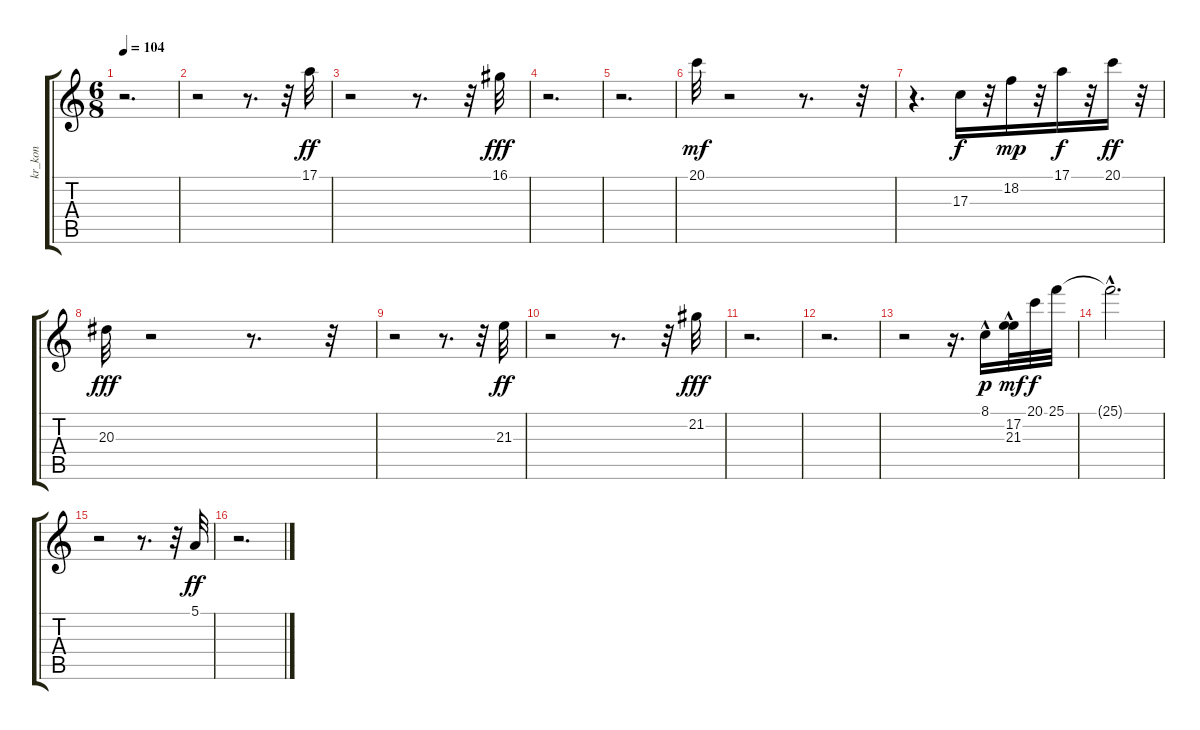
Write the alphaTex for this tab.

\track ("kr_kon" "kr_kon") {instrument vibraphone}
\staff {score tabs}
\tuning (E4 B3 G3 D3 A2 E2) {hide}
\ts (6 8)
\tempo 104
\clef g2
\ks c
r.2{d dy fff} |
r.2 r.8{d} r.32 17.1.32{dy ff} |
r.2 r.8{d} r.32 16.1.32{dy fff} |
r.2{d} |
r.2{d} |
20.1.32{dy mf} r.2 r.8{d} r.32 |
r.4{d} 17.3.16{dy f} r.32 18.2.16{dy mp} r.32 17.1.16{dy f} r.32 20.1.16{dy ff} r.32 |
20.3.32{dy fff} r.2 r.8{d} r.32 |
r.2 r.8{d} r.32 21.3.32{dy ff} |
r.2 r.8{d} r.32 21.2.32{dy fff} |
r.2{d} |
r.2{d} |
r.2 r.16{d} 8.1{hac}.16{dy p} (17.2 21.3{hac}).32{dy mf} 20.1.32{dy f} 25.1.32 |
25.1{hac t}.2{d} |
r.2 r.8{d} r.32 5.1.32{dy ff} |
r.2{d}
